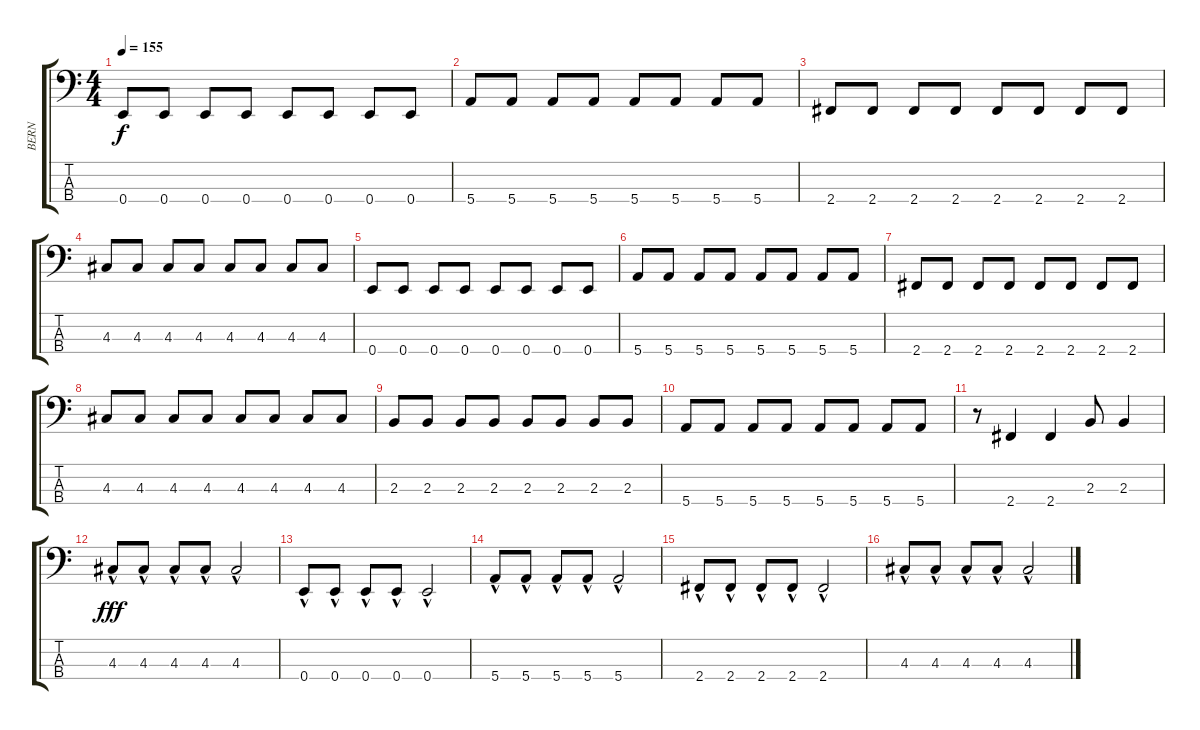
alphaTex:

\track ("BERN" "BERN") {instrument electricbassfinger}
\staff {score tabs}
\tuning (G2 D2 A1 E1) {hide}
\ts (4 4)
\tempo 155
\clef f4
\ks c
0.4.8{dy f} 0.4.8 0.4.8 0.4.8 0.4.8 0.4.8 0.4.8 0.4.8 |
5.4.8 5.4.8 5.4.8 5.4.8 5.4.8 5.4.8 5.4.8 5.4.8 |
2.4.8 2.4.8 2.4.8 2.4.8 2.4.8 2.4.8 2.4.8 2.4.8 |
4.3.8 4.3.8 4.3.8 4.3.8 4.3.8 4.3.8 4.3.8 4.3.8 |
0.4.8 0.4.8 0.4.8 0.4.8 0.4.8 0.4.8 0.4.8 0.4.8 |
5.4.8 5.4.8 5.4.8 5.4.8 5.4.8 5.4.8 5.4.8 5.4.8 |
2.4.8 2.4.8 2.4.8 2.4.8 2.4.8 2.4.8 2.4.8 2.4.8 |
4.3.8 4.3.8 4.3.8 4.3.8 4.3.8 4.3.8 4.3.8 4.3.8 |
2.3.8 2.3.8 2.3.8 2.3.8 2.3.8 2.3.8 2.3.8 2.3.8 |
5.4.8 5.4.8 5.4.8 5.4.8 5.4.8 5.4.8 5.4.8 5.4.8 |
r.8 2.4.4 2.4.4 2.3.8 2.3.4 |
4.3{hac}.8{dy fff} 4.3{hac}.8 4.3{hac}.8 4.3{hac}.8 4.3{hac}.2 |
0.4{hac}.8 0.4{hac}.8 0.4{hac}.8 0.4{hac}.8 0.4{hac}.2 |
5.4{hac}.8 5.4{hac}.8 5.4{hac}.8 5.4{hac}.8 5.4{hac}.2 |
2.4{hac}.8 2.4{hac}.8 2.4{hac}.8 2.4{hac}.8 2.4{hac}.2 |
4.3{hac}.8 4.3{hac}.8 4.3{hac}.8 4.3{hac}.8 4.3{hac}.2
